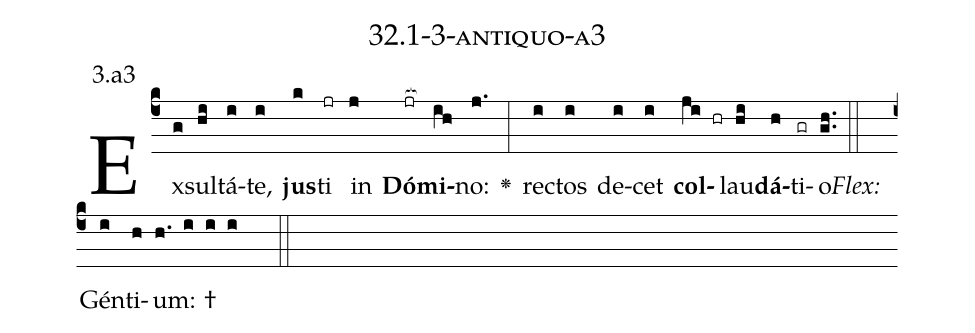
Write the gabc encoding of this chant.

name: 32.1-3-antiquo-a3;
annotation: 3.a3;
%%
(c4)Ex(g)sul(hi)tá(i)te,(i) <b>jus</b>(k)ti(jr) in(j) <b>Dó</b>(jr[ocb:1{])<b>mi</b>(ih[ocb:0}])no:(j.) <v>\greheightstar</v>(:) rec(i)tos(i) de(i)cet(i) <b>col</b>(ji hr)lau(hi)<b>dá</b>(h)ti(gr)o.(gh..) (::)
<i>Flex:</i>()  Gén(i)ti(h)um: †(h. i i i  ::)

%E(i) u(i) o(ji) u(hi) a(h) e.(gh..) (::)
